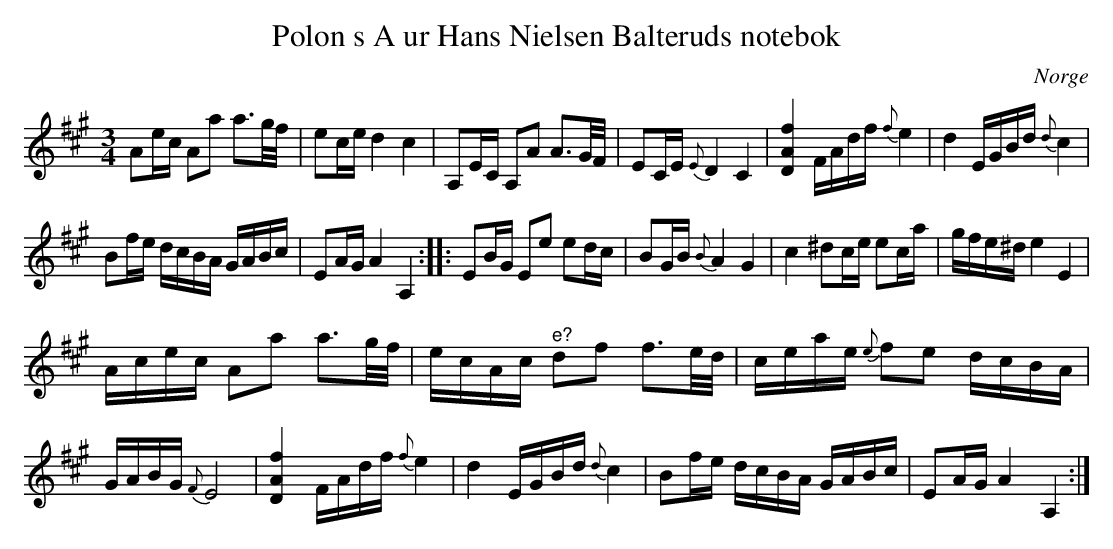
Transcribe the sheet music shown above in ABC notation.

X:1
T:Polon s A ur Hans Nielsen Balteruds notebok
O:Norge
M:3/4
L:1/16
K:A
A2ec A2a2 a3g/f/ | e2ce d4 c4 | A,2EC A,2A2 A3G/F/ | E2CE {E}D4 C4 | [DAf]4 FAdf {f}e4 | d4 EGBd {d}c4 |
B2fe dcBA GABc | E2AG A4 A,4 :: E2BG E2e2 e2dc | B2GB {B}A4 G4 | c4 ^d2ce e2ca | gfe^d e4 E4 |
Acec A2a2 a3g/f/ | ecAc "^e?"d2f2 f3e/d/ | ceae {e}f2e2 dcBA | GABG {F}E8 | [DAf]4 FAdf {f}e4 | d4 EGBd {d}c4 | B2fe dcBA GABc | E2AG A4 A,4 :|
